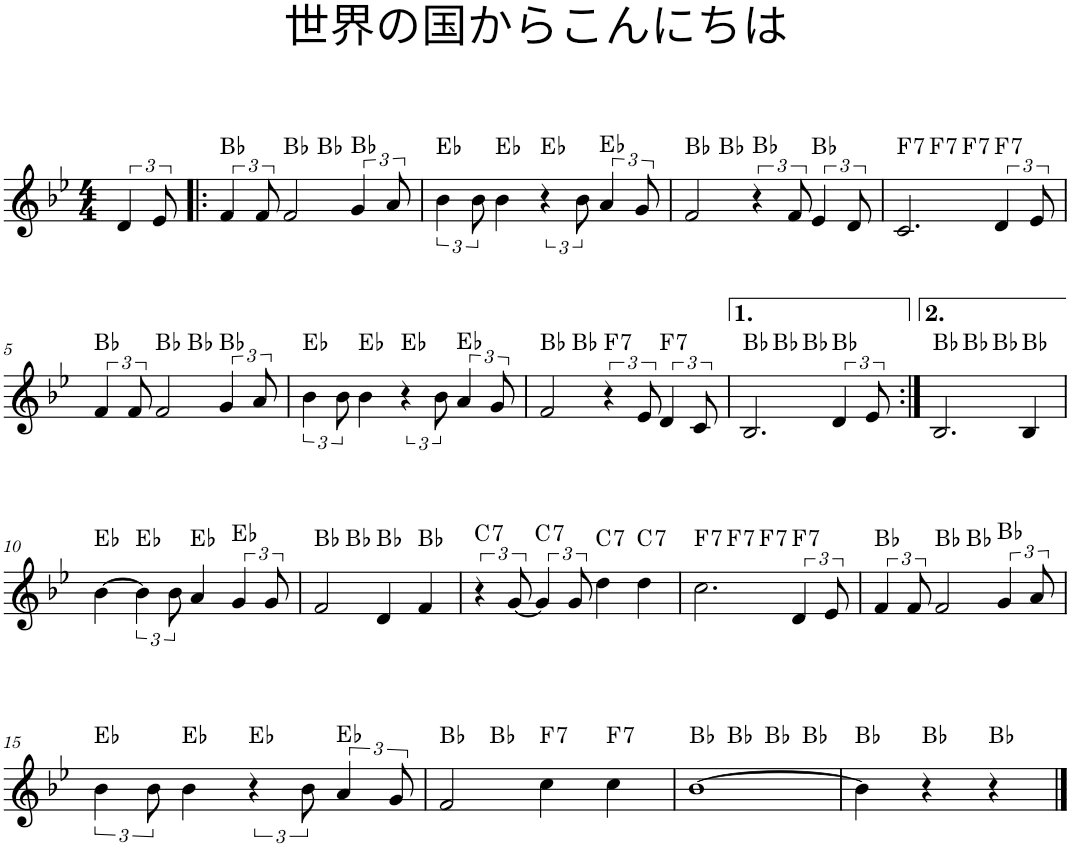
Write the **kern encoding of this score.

**kern	**harte
*part1	*part1
*staff1	*
*I"Piano	*
*I'Pno.	*
*clefG2	*
*k[b-e-]	*
*M4/4	*
=	=
6d/	.
12e-/	.
=1!|:	=1!|:
*^	*
6f/	2ryy	Bb:maj
12f/	.	.
2f/	.	Bb:maj
.	2ryy	Bb:maj
6g/	.	Bb:maj
12a/	.	.
*v	*v	*
=2	=2
6b-\	Eb:maj
12b-\	.
4b-\	Eb:maj
6r	Eb:maj
12b-\	.
6a/	Eb:maj
12g/	.
=3	=3
*^	*
2f/	4ryy	Bb:maj
.	2.ryy	Bb:maj
6r	.	Bb:maj
12f/	.	.
6e-/	.	Bb:maj
12d/	.	.
=4	=4	=4
!	!	!LO:H:kt=7
*	*^	*
2.c/	4ryy	2ryy	F:7
!	!	!	!LO:H:kt=7
.	2.ryy	.	F:7
!	!	!	!LO:H:kt=7
.	.	2ryy	F:7
!	!	!	!LO:H:kt=7
6d/	.	.	F:7
12e-/	.	.	.
*	*v	*v	*
!!LO:LB:g=z
=5	=5	=5
6f/	2ryy	Bb:maj
12f/	.	.
2f/	.	Bb:maj
.	2ryy	Bb:maj
6g/	.	Bb:maj
12a/	.	.
*v	*v	*
=6	=6
6b-\	Eb:maj
12b-\	.
4b-\	Eb:maj
6r	Eb:maj
12b-\	.
6a/	Eb:maj
12g/	.
=7	=7
*^	*
2f/	4ryy	Bb:maj
.	2.ryy	Bb:maj
!	!	!LO:H:kt=7
6r	.	F:7
12e-/	.	.
!	!	!LO:H:kt=7
6d/	.	F:7
12c/	.	.
=8	=8	=8
*	*^	*
2.B-/	4ryy	2ryy	Bb:maj
.	2.ryy	.	Bb:maj
.	.	2ryy	Bb:maj
6d/	.	.	Bb:maj
12e-/	.	.	.
=9:|!	=9:|!	=9:|!	=9:|!
2.B-/	4ryy	2ryy	Bb:maj
.	2.ryy	.	Bb:maj
.	.	2ryy	Bb:maj
4B-/	.	.	Bb:maj
*v	*v	*v	*
!!LO:LB:g=z
=10	=10
[4b-\	Eb:maj
6b-\]	Eb:maj
12b-\	.
4a/	Eb:maj
6g/	Eb:maj
12g/	.
=11	=11
*^	*
2f/	4ryy	Bb:maj
.	2.ryy	Bb:maj
4d/	.	Bb:maj
4f/	.	Bb:maj
=12	=12	=12
!	!	!LO:H:kt=7
*v	*v	*
6r	C:7
[12g/	.
!	!LO:H:kt=7
6g/]	C:7
12g/	.
!	!LO:H:kt=7
4dd\	C:7
!	!LO:H:kt=7
4dd\	C:7
=13	=13
!	!LO:H:kt=7
*^	*
*	*^	*
2.cc\	4ryy	2ryy	F:7
!	!	!	!LO:H:kt=7
.	2.ryy	.	F:7
!	!	!	!LO:H:kt=7
.	.	2ryy	F:7
!	!	!	!LO:H:kt=7
6d/	.	.	F:7
12e-/	.	.	.
*	*v	*v	*
=14	=14	=14
6f/	2ryy	Bb:maj
12f/	.	.
2f/	.	Bb:maj
.	2ryy	Bb:maj
6g/	.	Bb:maj
12a/	.	.
*v	*v	*
!!LO:LB:g=z
=15	=15
6b-\	Eb:maj
12b-\	.
4b-\	Eb:maj
6r	Eb:maj
12b-\	.
6a/	Eb:maj
12g/	.
=16	=16
*^	*
2f/	4ryy	Bb:maj
.	2.ryy	Bb:maj
!	!	!LO:H:kt=7
4cc\	.	F:7
!	!	!LO:H:kt=7
4cc\	.	F:7
=17	=17	=17
*^	*^	*
[>1b-	4ryy	2ryy	2.ryy	Bb:maj
.	2.ryy	.	.	Bb:maj
.	.	2ryy	.	Bb:maj
.	.	.	4ryy	Bb:maj
*v	*v	*v	*v	*
=18	=18
4b-\]	Bb:maj
4r	Bb:maj
4r	Bb:maj
==	==
*-	*-
